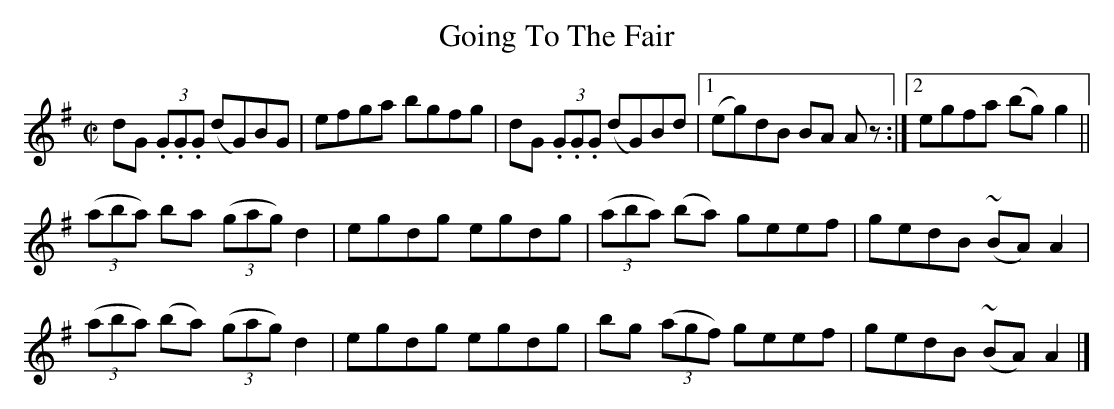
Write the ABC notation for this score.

X:1
T: Going To The Fair
M: C|
L: 1/8
K: G
dG (3.G.G.G (dG)BG|efga bgfg| dG (3.G.G.G (dG)Bd|1(eg)dB BA A z:|2egfa (bg) g2||
((3aba)  ba  ((3gag) d2 | egdg egdg | ((3aba) (ba) geef | gedB (~BA) A2 |
((3aba) (ba) ((3gag) d2 | egdg egdg | bg ((3agf)   geef | gedB (~BA) A2 |]
